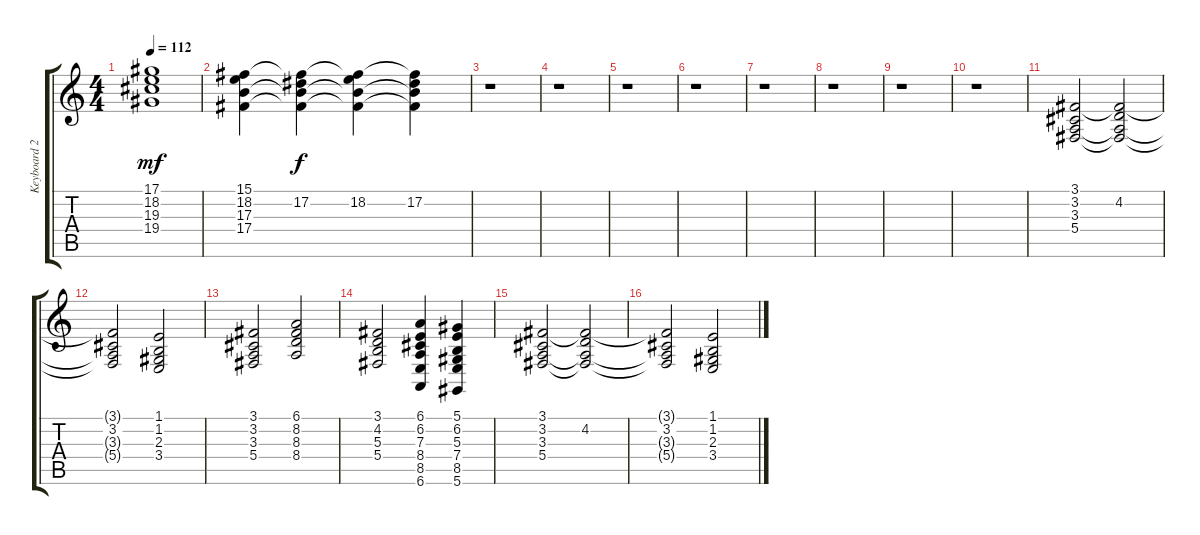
\track ("Keyboard 2" "Keyboard 2") {instrument rockorgan}
\staff {score tabs}
\tuning (Eb4 Bb3 Gb3 Db3 Ab2 Eb2) {hide}
\ts (4 4)
\tempo 112
\clef g2
\ks c
(17.1 18.2 19.3 19.4).1{dy mf} |
(15.1 18.2 17.3 17.4).4 (15.1{t} 17.2 17.3{t} 17.4{t}).4{dy f} (15.1{t} 18.2 17.3{t} 17.4{t}).4 (15.1{t} 17.2 17.3{t} 17.4{t}).4 |
r.1 |
r.1 |
r.1 |
r.1 |
r.1 |
r.1 |
r.1 |
r.1 |
(3.1 3.2 3.3 5.4).2{instrument stringensemble1} (3.1{t} 4.2 3.3{t} 5.4{t}).2 |
(3.1{t} 3.2 3.3{t} 5.4{t}).2 (1.1 1.2 2.3 3.4).2 |
(3.1 3.2 3.3 5.4).2{instrument stringensemble1} (6.1 8.2 8.3 8.4).2 |
(3.1 4.2 5.3 5.4).2 (6.1 6.2 7.3 8.4 8.5 6.6).4 (5.1 6.2 5.3 7.4 8.5 5.6).4 |
(3.1 3.2 3.3 5.4).2{instrument stringensemble1} (3.1{t} 4.2 3.3{t} 5.4{t}).2 |
(3.1{t} 3.2 3.3{t} 5.4{t}).2 (1.1 1.2 2.3 3.4).2
